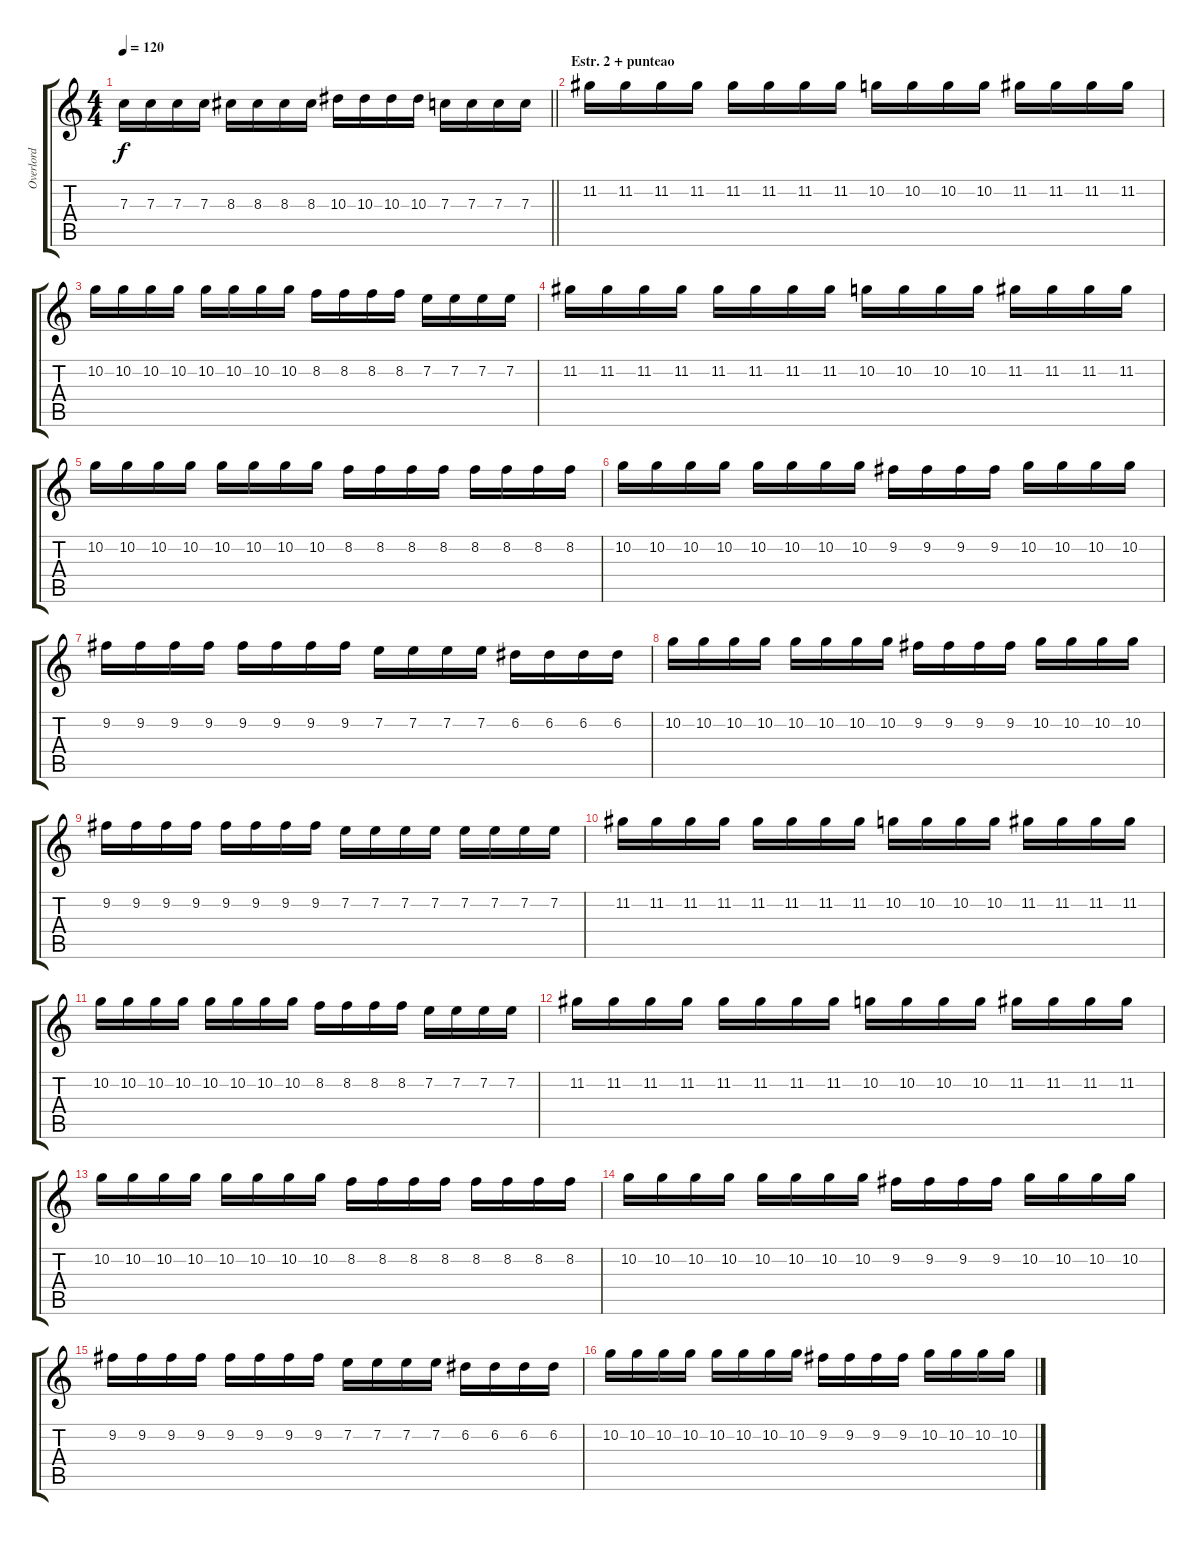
\track ("Overlord" "Overlord") {instrument distortionguitar}
\staff {score tabs}
\tuning (D4 A3 F3 C3 G2 D2) {hide}
\ts (4 4)
\tempo 120
\clef g2
\barLineRight lightlight
\ks c
7.3.16{dy f} 7.3.16 7.3.16 7.3.16 8.3.16 8.3.16 8.3.16 8.3.16 10.3.16 10.3.16 10.3.16 10.3.16 7.3.16 7.3.16 7.3.16 7.3.16 |
\section ("" "Estr. 2 + punteao")
11.2.16 11.2.16 11.2.16 11.2.16 11.2.16 11.2.16 11.2.16 11.2.16 10.2.16 10.2.16 10.2.16 10.2.16 11.2.16 11.2.16 11.2.16 11.2.16 |
10.2.16 10.2.16 10.2.16 10.2.16 10.2.16 10.2.16 10.2.16 10.2.16 8.2.16 8.2.16 8.2.16 8.2.16 7.2.16 7.2.16 7.2.16 7.2.16 |
11.2.16 11.2.16 11.2.16 11.2.16 11.2.16 11.2.16 11.2.16 11.2.16 10.2.16 10.2.16 10.2.16 10.2.16 11.2.16 11.2.16 11.2.16 11.2.16 |
10.2.16 10.2.16 10.2.16 10.2.16 10.2.16 10.2.16 10.2.16 10.2.16 8.2.16 8.2.16 8.2.16 8.2.16 8.2.16 8.2.16 8.2.16 8.2.16 |
10.2.16 10.2.16 10.2.16 10.2.16 10.2.16 10.2.16 10.2.16 10.2.16 9.2.16 9.2.16 9.2.16 9.2.16 10.2.16 10.2.16 10.2.16 10.2.16 |
9.2.16 9.2.16 9.2.16 9.2.16 9.2.16 9.2.16 9.2.16 9.2.16 7.2.16 7.2.16 7.2.16 7.2.16 6.2.16 6.2.16 6.2.16 6.2.16 |
10.2.16 10.2.16 10.2.16 10.2.16 10.2.16 10.2.16 10.2.16 10.2.16 9.2.16 9.2.16 9.2.16 9.2.16 10.2.16 10.2.16 10.2.16 10.2.16 |
9.2.16 9.2.16 9.2.16 9.2.16 9.2.16 9.2.16 9.2.16 9.2.16 7.2.16 7.2.16 7.2.16 7.2.16 7.2.16 7.2.16 7.2.16 7.2.16 |
11.2.16 11.2.16 11.2.16 11.2.16 11.2.16 11.2.16 11.2.16 11.2.16 10.2.16 10.2.16 10.2.16 10.2.16 11.2.16 11.2.16 11.2.16 11.2.16 |
10.2.16 10.2.16 10.2.16 10.2.16 10.2.16 10.2.16 10.2.16 10.2.16 8.2.16 8.2.16 8.2.16 8.2.16 7.2.16 7.2.16 7.2.16 7.2.16 |
11.2.16 11.2.16 11.2.16 11.2.16 11.2.16 11.2.16 11.2.16 11.2.16 10.2.16 10.2.16 10.2.16 10.2.16 11.2.16 11.2.16 11.2.16 11.2.16 |
10.2.16 10.2.16 10.2.16 10.2.16 10.2.16 10.2.16 10.2.16 10.2.16 8.2.16 8.2.16 8.2.16 8.2.16 8.2.16 8.2.16 8.2.16 8.2.16 |
10.2.16 10.2.16 10.2.16 10.2.16 10.2.16 10.2.16 10.2.16 10.2.16 9.2.16 9.2.16 9.2.16 9.2.16 10.2.16 10.2.16 10.2.16 10.2.16 |
9.2.16 9.2.16 9.2.16 9.2.16 9.2.16 9.2.16 9.2.16 9.2.16 7.2.16 7.2.16 7.2.16 7.2.16 6.2.16 6.2.16 6.2.16 6.2.16 |
10.2.16 10.2.16 10.2.16 10.2.16 10.2.16 10.2.16 10.2.16 10.2.16 9.2.16 9.2.16 9.2.16 9.2.16 10.2.16 10.2.16 10.2.16 10.2.16
